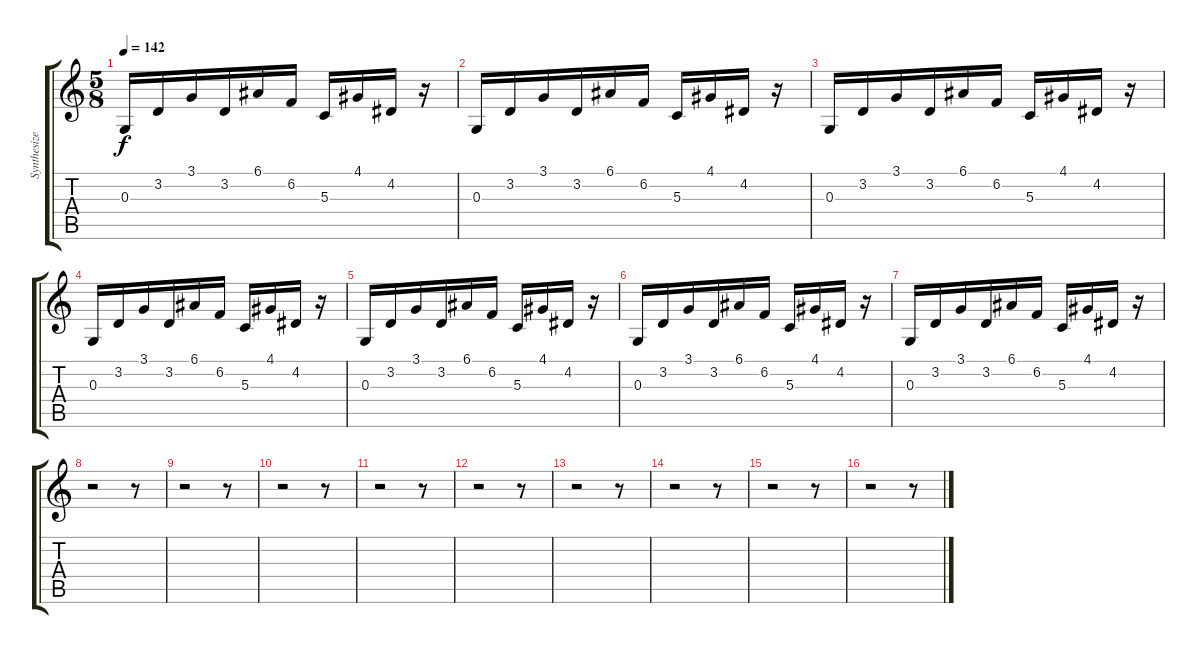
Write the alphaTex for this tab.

\track ("Synthesizer2(Sequence2)             " "Synthesize") {instrument lead2sawtooth}
\staff {score tabs}
\tuning (E4 B3 G3 D3 A2 E2) {hide}
\ts (5 8)
\tempo 142
\clef g2
\ks c
0.3.16{dy f} 3.2.16 3.1.16 3.2.16 6.1.16 6.2.16 5.3.16 4.1.16 4.2.16 r.16 |
0.3.16 3.2.16 3.1.16 3.2.16 6.1.16 6.2.16 5.3.16 4.1.16 4.2.16 r.16 |
0.3.16 3.2.16 3.1.16 3.2.16 6.1.16 6.2.16 5.3.16 4.1.16 4.2.16 r.16 |
0.3.16 3.2.16 3.1.16 3.2.16 6.1.16 6.2.16 5.3.16 4.1.16 4.2.16 r.16 |
0.3.16 3.2.16 3.1.16 3.2.16 6.1.16 6.2.16 5.3.16 4.1.16 4.2.16 r.16 |
0.3.16 3.2.16 3.1.16 3.2.16 6.1.16 6.2.16 5.3.16 4.1.16 4.2.16 r.16 |
0.3.16 3.2.16 3.1.16 3.2.16 6.1.16 6.2.16 5.3.16 4.1.16 4.2.16 r.16 |
r.2 r.8 |
r.2 r.8 |
r.2 r.8 |
r.2 r.8 |
r.2 r.8 |
r.2 r.8 |
r.2 r.8 |
r.2 r.8 |
r.2 r.8
